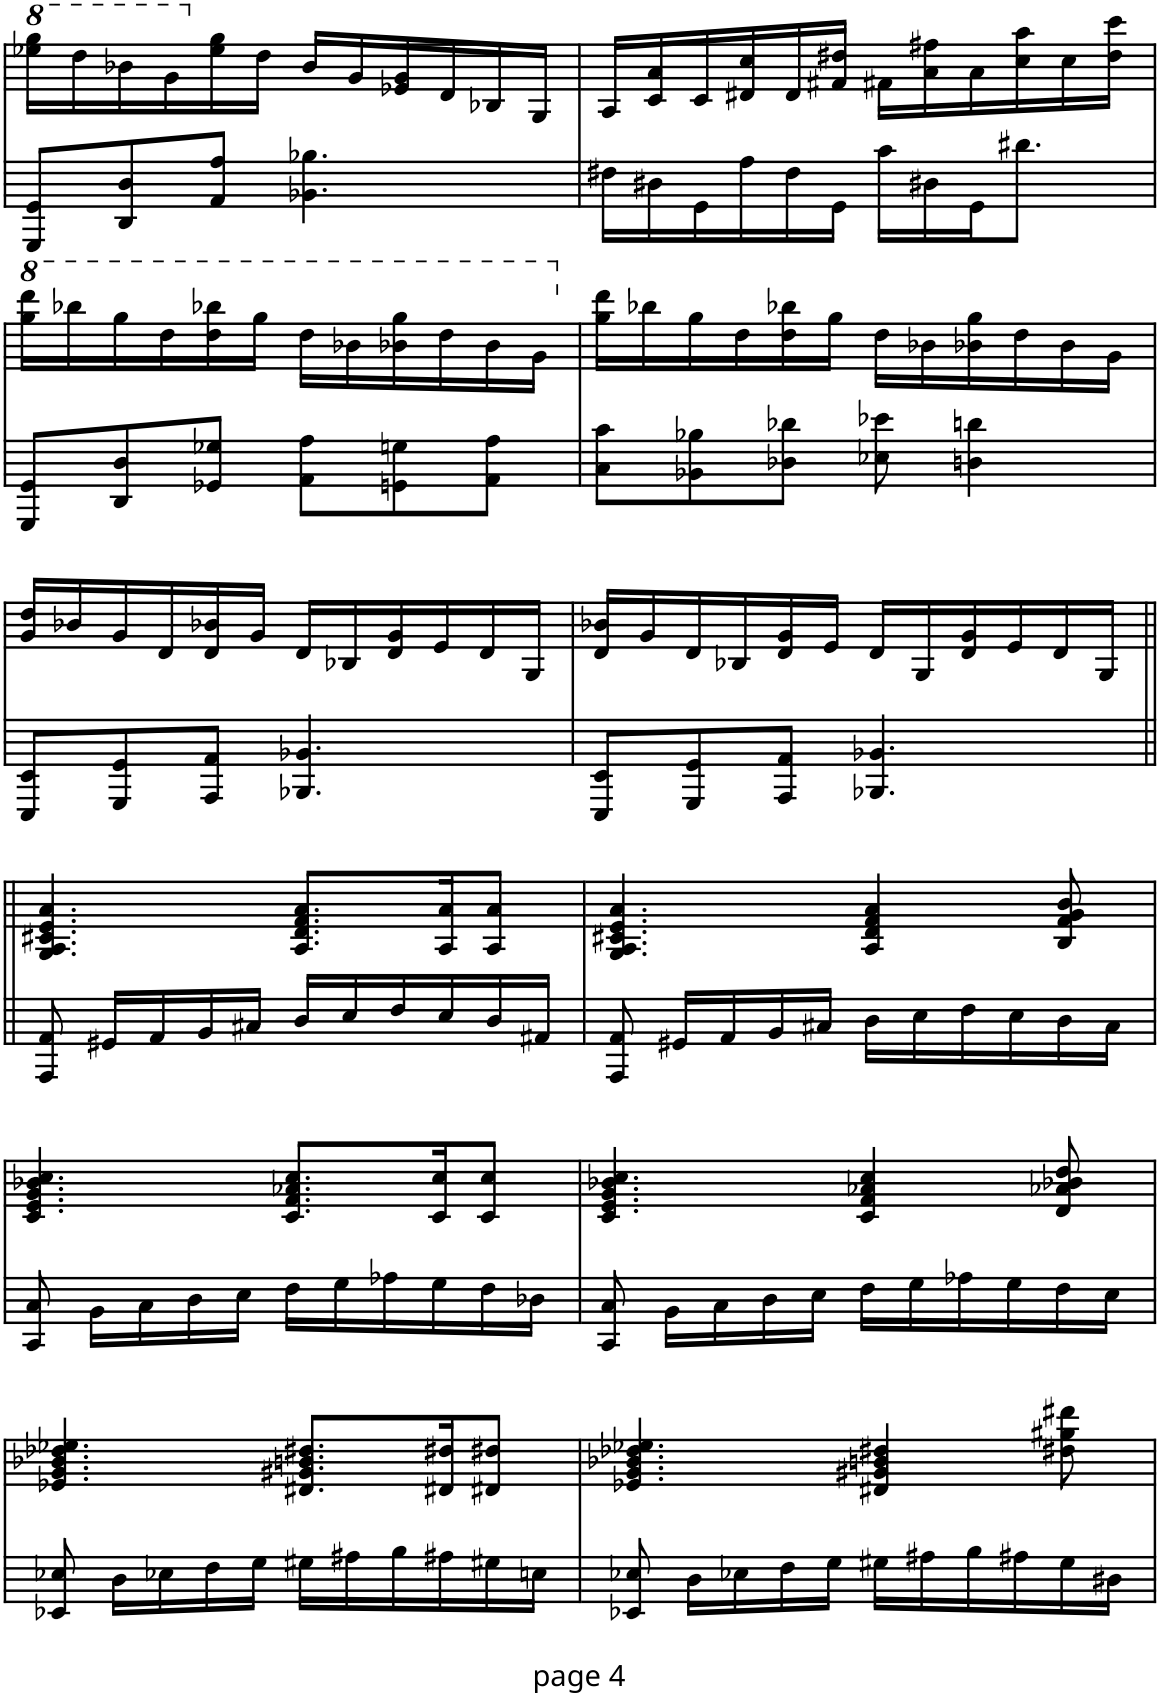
**kern	**kern
*part1	*part1
*staff2	*staff1
*I"Piano	*
*I'Pno.	*
!!LO:PB:g=z
*clefF4	*clefG2
*k[]	*k[]
*M6/8	*M6/8
*	*8va
=101	=101
8GGG/ 8GG/L	16eee-X\ 16ggg\LL
.	16ddd\
8DD/ 8D/	16bb-X\
.	16gg\
*	*X8va
8AA/ 8A/J	16ee-\ 16gg\
.	16dd\JJ
4.BB-X\ 4.B-X\	16b-/LL
.	16g/
.	16e-X/ 16g/
.	16d/
.	16B-X/
.	16G/JJ
=102	=102
16F#X\LL	16A/LL
16D#X\	16c/ 16a/
16GG\	16c/
16A\	16d#X/ 16cc/
16F#\	16d#/
16GG\JJ	16f#X/ 16dd#X/JJ
16c\LL	16f#X\LL
16D#X\	16a\ 16ff#X\
16GG\J	16a\
8.d#X\J	16cc\ 16aa\
.	16cc\
.	16dd#\ 16ccc\JJ
!!LO:LB:g=z
=103	=103
*	*8va
8GGG/ 8GG/L	16ggg\ 16dddd\LL
.	16bbb-X\
8DD/ 8D/	16ggg\
.	16ddd\
8GG-X/ 8G-X/J	16ddd\ 16bbb-X\
.	16ggg\JJ
8AA\ 8A\L	16ddd\LL
.	16bb-X\
8GGn\ 8Gn\	16bb-X\ 16ggg\
.	16ddd\
8AA\ 8A\J	16bb-\
.	16gg\JJ
=104	=104
*	*X8va
8C\ 8c\L	16gg\ 16ddd\LL
.	16bb-X\
8BB-X\ 8B-X\	16gg\
.	16dd\
8D-X\ 8d-X\J	16dd\ 16bb-X\
.	16gg\JJ
8E-X\ 8e-X\	16dd\LL
.	16b-X\
4Dn\ 4dn\	16b-X\ 16gg\
.	16dd\
.	16b-\
.	16g\JJ
!!LO:LB:g=z
=105	=105
8EEE/ 8EE/L	16g/ 16dd/LL
.	16b-X/
8GGG/ 8GG/	16g/
.	16d/
8AAA/ 8AA/J	16d/ 16b-X/
.	16g/JJ
4.BBB-X/ 4.BB-X/	16d/LL
.	16B-X/
.	16d/ 16g/
.	16e/
.	16d/
.	16G/JJ
=106	=106
8EEE/ 8EE/L	16d/ 16b-X/LL
.	16g/
8GGG/ 8GG/	16d/
.	16B-X/
8AAA/ 8AA/J	16d/ 16g/
.	16e/JJ
4.BBB-X/ 4.BB-X/	16d/LL
.	16G/
.	16d/ 16g/
.	16e/
.	16d/
.	16G/JJ
!!LO:LB:g=z
=107||	=107||
8AAA/ 8AA/	4.G/ 4.A/ 4.c#X/ 4.e/ 4.a/
16GG#X/LL	.
16AA/	.
16BB/	.
16C#X/JJ	.
16D/LL	8.A/ 8.d/ 8.f/ 8.a/L
16E/	.
16F/	.
16E/	16A/ 16a/K
16D/	8A/ 8a/J
16AA#X/JJ	.
=108	=108
8AAA/ 8AA/	4.G/ 4.A/ 4.c#X/ 4.e/ 4.a/
16GG#X/LL	.
16AA/	.
16BB/	.
16C#X/JJ	.
16D\LL	4A/ 4d/ 4f/ 4a/
16E\	.
16F\	.
16E\	.
16D\	8B/ 8f/ 8g/ 8b/
16C#\JJ	.
!!LO:LB:g=z
=109	=109
8CC/ 8C/	4.c/ 4.e/ 4.g/ 4.b-X/ 4.cc/
16BB\LL	.
16C\	.
16D\	.
16E\JJ	.
16F\LL	8.c/ 8.f/ 8.a-X/ 8.cc/L
16G\	.
16A-X\	.
16G\	16c/ 16cc/K
16F\	8c/ 8cc/J
16D-X\JJ	.
=110	=110
8CC/ 8C/	4.c/ 4.e/ 4.g/ 4.b-X/ 4.cc/
16BB\LL	.
16C\	.
16D\	.
16E\JJ	.
16F\LL	4c/ 4f/ 4a-X/ 4cc/
16G\	.
16A-X\	.
16G\	.
16F\	8d/ 8a-X/ 8b-X/ 8dd/
16E\JJ	.
!!LO:LB:g=z
=111	=111
8EE-X/ 8E-X/	4.e-X/ 4.g/ 4.b-X/ 4.dd-X/ 4.ee-X/
16D\LL	.
16E-X\	.
16F\	.
16G\JJ	.
16G#X\LL	8.d#X/ 8.g#X/ 8.bn/ 8.dd#X/L
16A#X\	.
16B\	.
16A#X\	16d#X/ 16dd#X/K
16G#X\	8d#X/ 8dd#X/J
16En\JJ	.
=112	=112
8EE-X/ 8E-X/	4.e-X/ 4.g/ 4.b-X/ 4.dd-X/ 4.ee-X/
16D\LL	.
16E-X\	.
16F\	.
16G\JJ	.
16G#X\LL	4d#X/ 4g#X/ 4bn/ 4dd#X/
16A#X\	.
16B\	.
16A#X\	.
16G#\	8dd#X\ 8gg#X\ 8ddd#X\
16D#X\JJ	.
=	=
*-	*-
